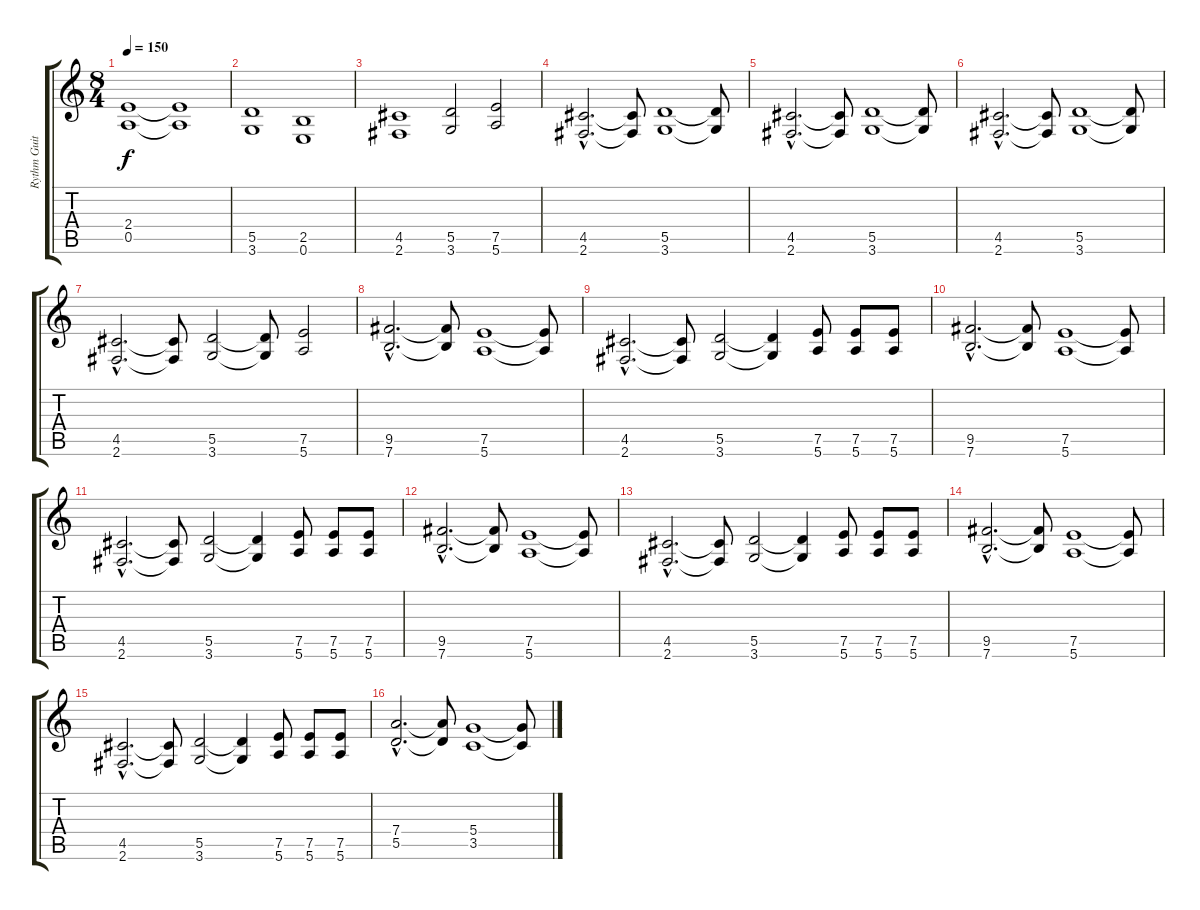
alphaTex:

\track ("Rythm Guitar" "Rythm Guit") {instrument distortionguitar}
\staff {score tabs}
\tuning (E4 B3 G3 D3 A2 E2) {hide}
\ts (8 4)
\tempo 150
\clef g2
\ks c
(2.4 0.5).1{dy f} (2.4{t} 0.5{t}).1 |
(5.5 3.6).1 (2.5 0.6).1 |
(4.5 2.6).1 (5.5 3.6).2 (7.5 5.6).2 |
(4.5{hac} 2.6{hac}).2{d} (4.5{t} 2.6{t}).8 (5.5 3.6).1 (5.5{t} 3.6{t}).8 |
(4.5{hac} 2.6{hac}).2{d} (4.5{t} 2.6{t}).8 (5.5 3.6).1 (5.5{t} 3.6{t}).8 |
(4.5{hac} 2.6{hac}).2{d} (4.5{t} 2.6{t}).8 (5.5 3.6).1 (5.5{t} 3.6{t}).8 |
(4.5{hac} 2.6{hac}).2{d} (4.5{t} 2.6{t}).8 (5.5 3.6).2 (5.5{t} 3.6{t}).8 (7.5 5.6).2 |
(9.5{hac} 7.6{hac}).2{d} (9.5{t} 7.6{t}).8 (7.5 5.6).1 (7.5{t} 5.6{t}).8 |
(4.5{hac} 2.6{hac}).2{d} (4.5{t} 2.6{t}).8 (5.5 3.6).2 (5.5{t} 3.6{t}).4 (7.5 5.6).8 (7.5 5.6).8 (7.5 5.6).8 |
(9.5{hac} 7.6{hac}).2{d} (9.5{t} 7.6{t}).8 (7.5 5.6).1 (7.5{t} 5.6{t}).8 |
(4.5{hac} 2.6{hac}).2{d} (4.5{t} 2.6{t}).8 (5.5 3.6).2 (5.5{t} 3.6{t}).4 (7.5 5.6).8 (7.5 5.6).8 (7.5 5.6).8 |
(9.5{hac} 7.6{hac}).2{d} (9.5{t} 7.6{t}).8 (7.5 5.6).1 (7.5{t} 5.6{t}).8 |
(4.5{hac} 2.6{hac}).2{d} (4.5{t} 2.6{t}).8 (5.5 3.6).2 (5.5{t} 3.6{t}).4 (7.5 5.6).8 (7.5 5.6).8 (7.5 5.6).8 |
(9.5{hac} 7.6{hac}).2{d} (9.5{t} 7.6{t}).8 (7.5 5.6).1 (7.5{t} 5.6{t}).8 |
(4.5{hac} 2.6{hac}).2{d} (4.5{t} 2.6{t}).8 (5.5 3.6).2 (5.5{t} 3.6{t}).4 (7.5 5.6).8 (7.5 5.6).8 (7.5 5.6).8 |
(7.4{hac} 5.5{hac}).2{d} (7.4{t} 5.5{t}).8 (5.4 3.5).1 (5.4{t} 3.5{t}).8
